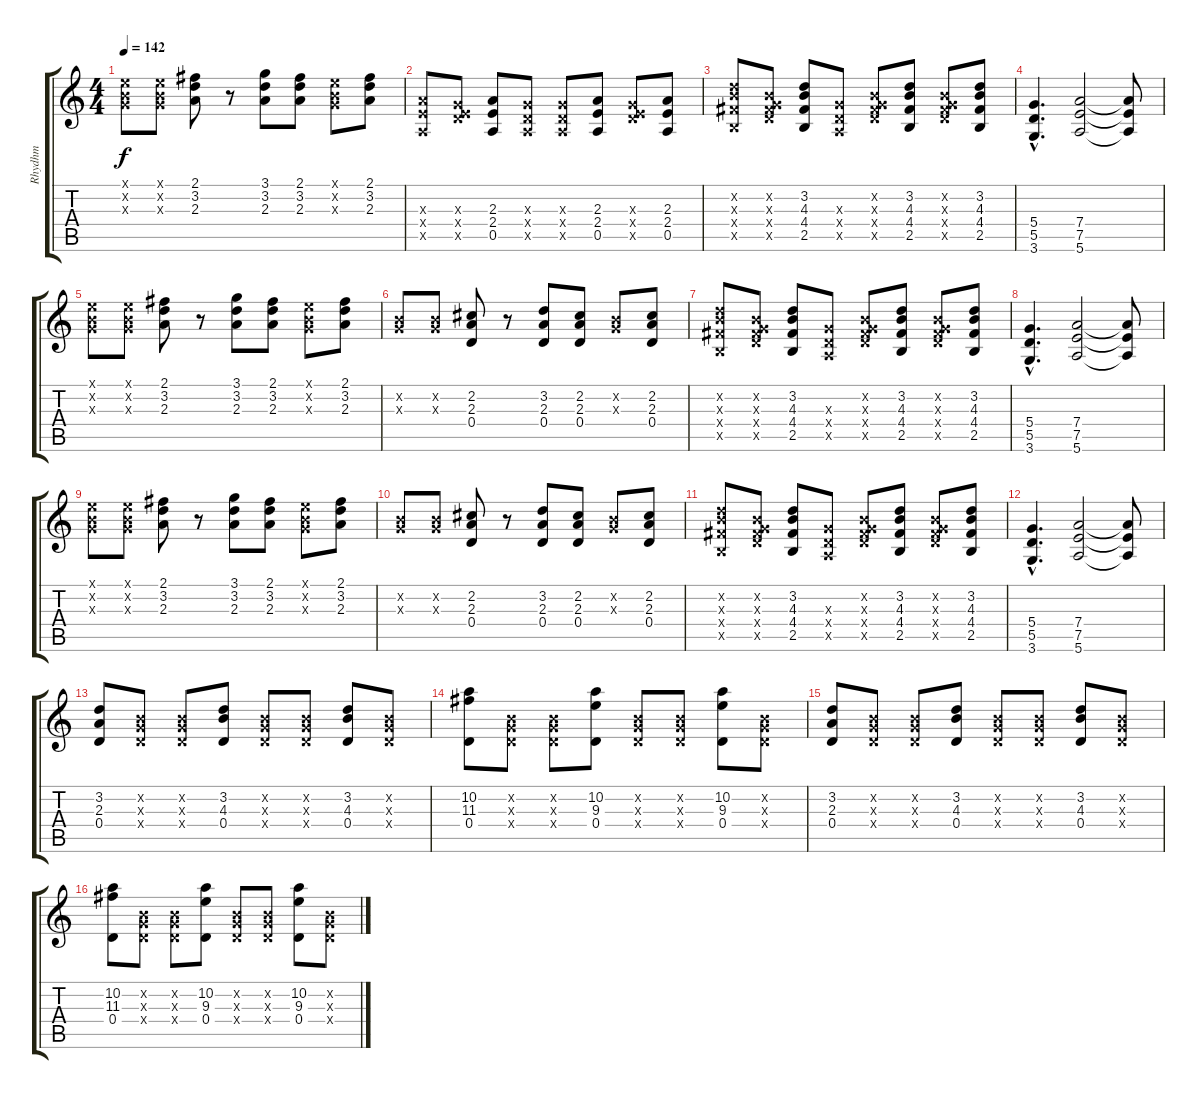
\track ("Rhydhm" "Rhydhm") {instrument distortionguitar}
\staff {score tabs}
\tuning (E4 B3 G3 D3 A2 E2) {hide}
\ts (4 4)
\tempo 142
\clef g2
\ks c
(0.1{x} 0.2{x} 0.3{x}).8{dy f} (0.1{x} 0.2{x} 0.3{x}).8 (2.1 3.2 2.3).8 r.8 (3.1 3.2 2.3).8 (2.1 3.2 2.3).8 (0.1{x} 0.2{x} 0.3{x}).8 (2.1 3.2 2.3).8 |
(2.3{x} 2.4{x} 0.5{x}).8 (0.3{x} 0.4{x} 7.5{x}).8 (2.3 2.4 0.5).8 (0.3{x} 0.4{x} 0.5{x}).8 (0.3{x} 0.4{x} 0.5{x}).8 (2.3 2.4 0.5).8 (0.3{x} 0.4{x} 7.5{x}).8 (2.3 2.4 0.5).8 |
(3.2{x} 4.3{x} 4.4{x} 2.5{x}).8 (0.2{x} 0.3{x} 0.4{x} 9.5{x}).8 (3.2 4.3 4.4 2.5).8 (0.3{x} 0.4{x} 0.5{x}).8 (0.2{x} 0.3{x} 0.4{x} 9.5{x}).8 (3.2 4.3 4.4 2.5).8 (0.2{x} 0.3{x} 0.4{x} 9.5{x}).8 (3.2 4.3 4.4 2.5).8 |
(5.4{hac} 5.5{hac} 3.6{hac}).4{d} (7.4 7.5 5.6).2 (7.4{t} 7.5{t} 5.6{t}).8 |
(0.1{x} 0.2{x} 0.3{x}).8 (0.1{x} 0.2{x} 0.3{x}).8 (2.1 3.2 2.3).8 r.8 (3.1 3.2 2.3).8 (2.1 3.2 2.3).8 (0.1{x} 0.2{x} 0.3{x}).8 (2.1 3.2 2.3).8 |
(0.2{x} 0.3{x}).8 (0.2{x} 0.3{x}).8 (2.2 2.3 0.4).8 r.8 (3.2 2.3 0.4).8 (2.2 2.3 0.4).8 (0.2{x} 0.3{x}).8 (2.2 2.3 0.4).8 |
(3.2{x} 4.3{x} 4.4{x} 2.5{x}).8 (0.2{x} 0.3{x} 0.4{x} 9.5{x}).8 (3.2 4.3 4.4 2.5).8 (0.3{x} 0.4{x} 0.5{x}).8 (0.2{x} 0.3{x} 0.4{x} 9.5{x}).8 (3.2 4.3 4.4 2.5).8 (0.2{x} 0.3{x} 0.4{x} 9.5{x}).8 (3.2 4.3 4.4 2.5).8 |
(5.4{hac} 5.5{hac} 3.6{hac}).4{d} (7.4 7.5 5.6).2 (7.4{t} 7.5{t} 5.6{t}).8 |
(0.1{x} 0.2{x} 0.3{x}).8 (0.1{x} 0.2{x} 0.3{x}).8 (2.1 3.2 2.3).8 r.8 (3.1 3.2 2.3).8 (2.1 3.2 2.3).8 (0.1{x} 0.2{x} 0.3{x}).8 (2.1 3.2 2.3).8 |
(0.2{x} 0.3{x}).8 (0.2{x} 0.3{x}).8 (2.2 2.3 0.4).8 r.8 (3.2 2.3 0.4).8 (2.2 2.3 0.4).8 (0.2{x} 0.3{x}).8 (2.2 2.3 0.4).8 |
(3.2{x} 4.3{x} 4.4{x} 2.5{x}).8 (0.2{x} 0.3{x} 0.4{x} 9.5{x}).8 (3.2 4.3 4.4 2.5).8 (0.3{x} 0.4{x} 0.5{x}).8 (0.2{x} 0.3{x} 0.4{x} 9.5{x}).8 (3.2 4.3 4.4 2.5).8 (0.2{x} 0.3{x} 0.4{x} 9.5{x}).8 (3.2 4.3 4.4 2.5).8 |
(5.4{hac} 5.5{hac} 3.6{hac}).4{d} (7.4 7.5 5.6).2 (7.4{t} 7.5{t} 5.6{t}).8 |
(3.2 2.3 0.4).8{volume 8} (0.2{x} 0.3{x} 0.4{x}).8 (0.2{x} 0.3{x} 0.4{x}).8 (3.2 4.3 0.4).8 (0.2{x} 0.3{x} 0.4{x}).8 (0.2{x} 0.3{x} 0.4{x}).8 (3.2 4.3 0.4).8 (0.2{x} 0.3{x} 0.4{x}).8 |
(10.2 11.3 0.4).8 (0.2{x} 0.3{x} 0.4{x}).8 (0.2{x} 0.3{x} 0.4{x}).8 (10.2 9.3 0.4).8 (0.2{x} 0.3{x} 0.4{x}).8 (0.2{x} 0.3{x} 0.4{x}).8 (10.2 9.3 0.4).8 (0.2{x} 0.3{x} 0.4{x}).8 |
(3.2 2.3 0.4).8 (0.2{x} 0.3{x} 0.4{x}).8 (0.2{x} 0.3{x} 0.4{x}).8 (3.2 4.3 0.4).8 (0.2{x} 0.3{x} 0.4{x}).8 (0.2{x} 0.3{x} 0.4{x}).8 (3.2 4.3 0.4).8 (0.2{x} 0.3{x} 0.4{x}).8 |
(10.2 11.3 0.4).8 (0.2{x} 0.3{x} 0.4{x}).8 (0.2{x} 0.3{x} 0.4{x}).8 (10.2 9.3 0.4).8 (0.2{x} 0.3{x} 0.4{x}).8 (0.2{x} 0.3{x} 0.4{x}).8 (10.2 9.3 0.4).8 (0.2{x} 0.3{x} 0.4{x}).8
